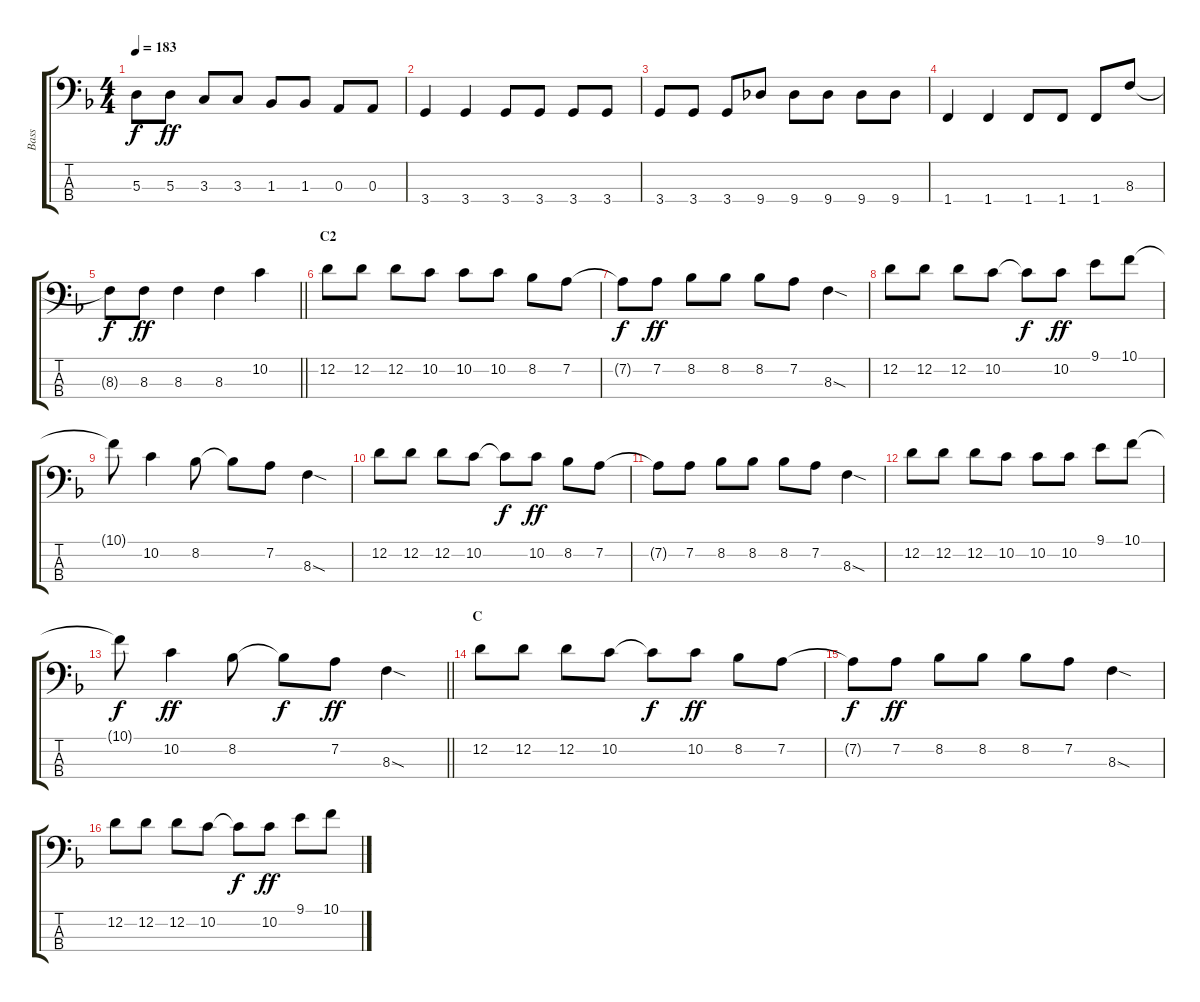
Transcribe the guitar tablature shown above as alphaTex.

\track ("Bass" "Bass") {instrument electricbasspick}
\staff {score tabs}
\tuning (G2 D2 A1 E1) {hide}
\ts (4 4)
\tempo 183
\clef f4
\ks f
5.3{t}.8{dy f} 5.3.8{dy ff} 3.3.8 3.3.8 1.3.8 1.3.8 0.3.8 0.3.8 |
3.4.4 3.4.4 3.4.8 3.4.8 3.4.8 3.4.8 |
3.4.8 3.4.8 3.4.8 9.4.8 9.4.8 9.4.8 9.4.8 9.4.8 |
1.4.4 1.4.4 1.4.8 1.4.8 1.4.8 8.3.8 |
\barLineRight lightlight
8.3{t}.8{dy f} 8.3.8{dy ff} 8.3.4 8.3.4 10.2.4 |
\section ("" "C2")
12.2.8 12.2.8 12.2.8 10.2.8 10.2.8 10.2.8 8.2.8 7.2.8 |
7.2{t}.8{dy f} 7.2.8{dy ff} 8.2.8 8.2.8 8.2.8 7.2.8 8.3{sod}.4 |
12.2.8 12.2.8 12.2.8 10.2.8 10.2{t}.8{dy f} 10.2.8{dy ff} 9.1.8 10.1.8 |
10.1{t}.8 10.2.4 8.2.8 8.2{t}.8 7.2.8 8.3{sod}.4 |
12.2.8 12.2.8 12.2.8 10.2.8 10.2{t}.8{dy f} 10.2.8{dy ff} 8.2.8 7.2.8 |
7.2{t}.8 7.2.8 8.2.8 8.2.8 8.2.8 7.2.8 8.3{sod}.4 |
12.2.8 12.2.8 12.2.8 10.2.8 10.2.8 10.2.8 9.1.8 10.1.8 |
\barLineRight lightlight
10.1{t}.8{dy f} 10.2.4{dy ff} 8.2.8 8.2{t}.8{dy f} 7.2.8{dy ff} 8.3{sod}.4 |
\section ("" "C")
12.2.8 12.2.8 12.2.8 10.2.8 10.2{t}.8{dy f} 10.2.8{dy ff} 8.2.8 7.2.8 |
7.2{t}.8{dy f} 7.2.8{dy ff} 8.2.8 8.2.8 8.2.8 7.2.8 8.3{sod}.4 |
12.2.8 12.2.8 12.2.8 10.2.8 10.2{t}.8{dy f} 10.2.8{dy ff} 9.1.8 10.1.8
